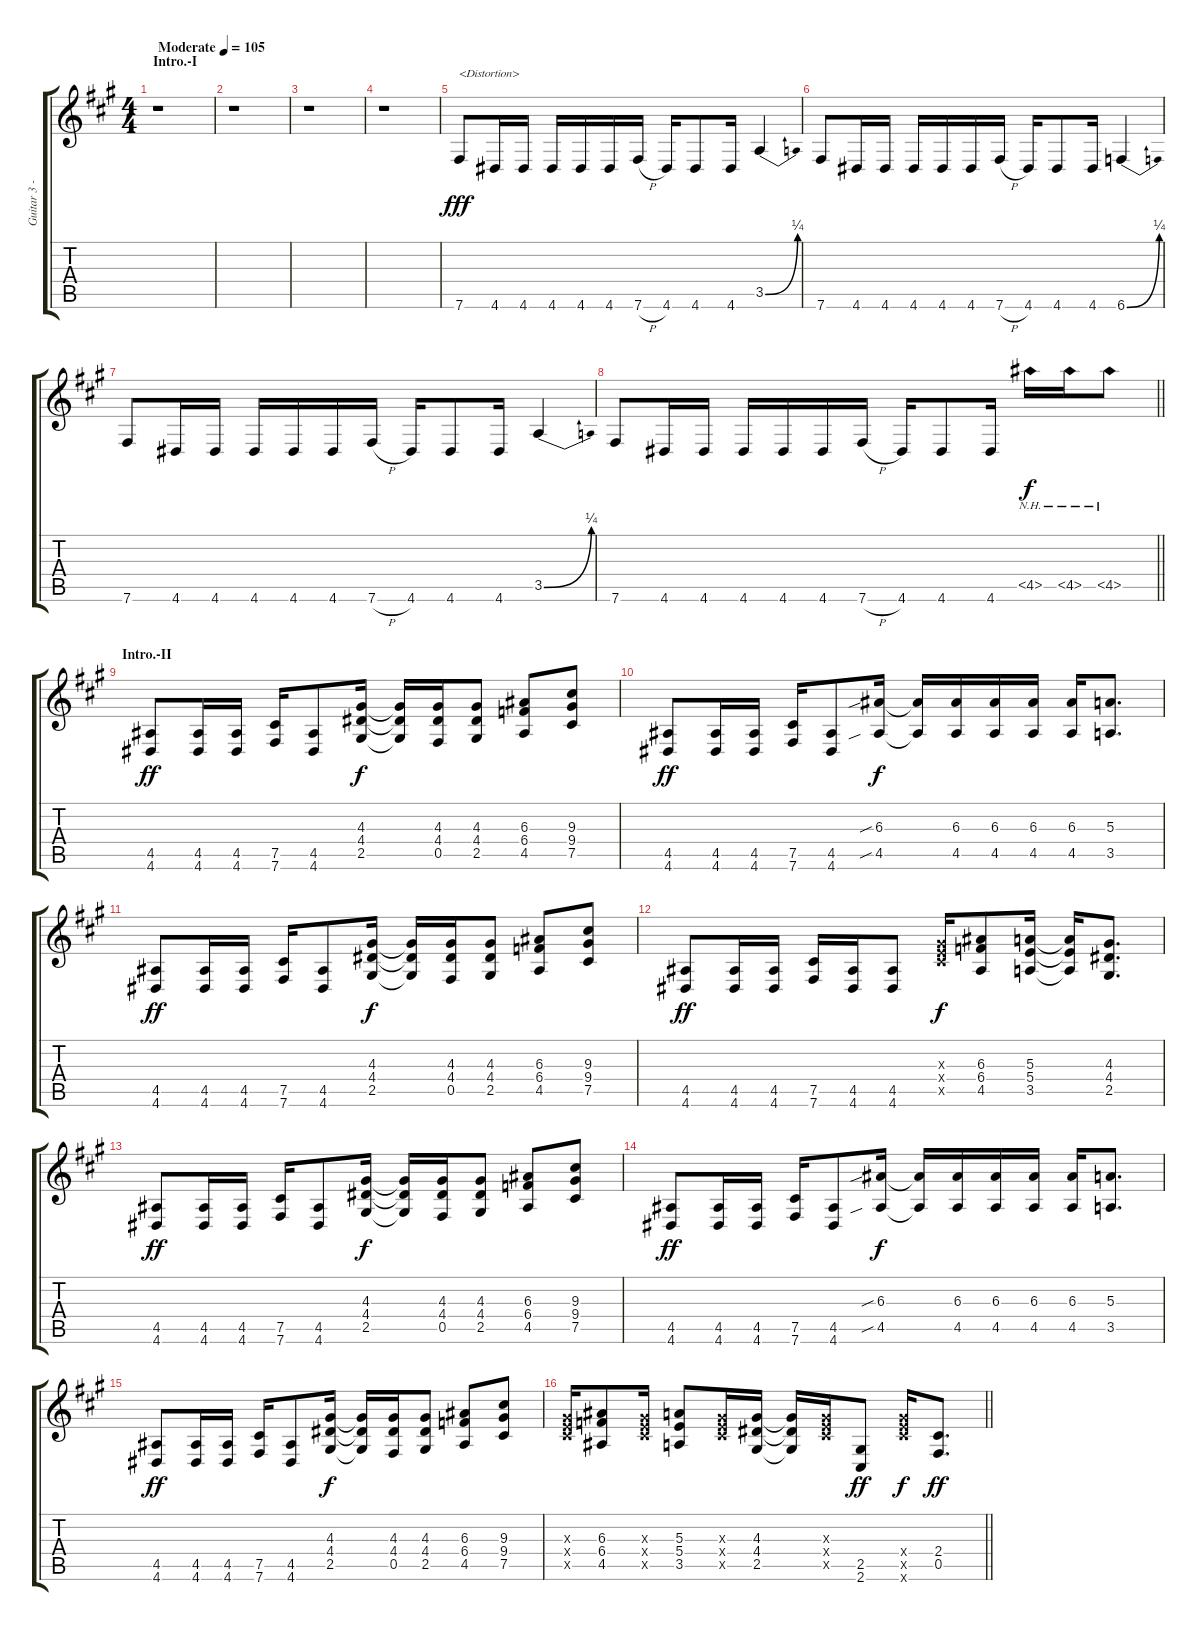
\track ("Guitar 3 - Aoi" "Guitar 3 -") {instrument distortionguitar}
\staff {score tabs}
\tuning (Db4 Ab3 E3 B2 Gb2 B1) {hide}
\ts (4 4)
\section ("" "Intro.-I")
\tempo (105 "Moderate")
\clef g2
\ks a
r.1{dy fff instrument distortionguitar} |
r.1 |
r.1 |
r.1 |
7.6.8{txt "<Distortion>"} 4.6.16 4.6.16 4.6.16 4.6.16 4.6.16 7.6{h}.16 4.6.16 4.6.8 4.6.16 3.5{be (bend 0 0 60 1)}.4 |
7.6.8 4.6.16 4.6.16 4.6.16 4.6.16 4.6.16 7.6{h}.16 4.6.16 4.6.8 4.6.16 6.6{be (bend 0 0 60 1)}.4 |
7.6.8 4.6.16 4.6.16 4.6.16 4.6.16 4.6.16 7.6{h}.16 4.6.16 4.6.8 4.6.16 3.5{be (bend 0 0 60 1)}.4 |
\barLineRight lightlight
7.6.8 4.6.16 4.6.16 4.6.16 4.6.16 4.6.16 7.6{h}.16 4.6.16 4.6.8 4.6.16 4.5{nh}.16{dy f} 4.5{nh}.16 4.5{nh}.8 |
\section ("" "Intro.-II")
(4.5 4.6).8{dy ff} (4.5 4.6).16 (4.5 4.6).16 (7.5 7.6).16 (4.5 4.6).8 (4.3 4.4 2.5).16{dy f} (4.3{t} 4.4{t} 2.5{t}).16 (4.3 4.4 0.5).16 (4.3 4.4 2.5).8 (6.3 6.4 4.5).8 (9.3 9.4 7.5).8 |
(4.5 4.6).8{dy ff} (4.5 4.6).16 (4.5 4.6).16 (7.5 7.6).16 (4.5 4.6).8 (6.3{sib} 4.5{sib}).16{dy f} (6.3{t} 4.5{t}).16 (6.3 4.5).16 (6.3 4.5).16 (6.3 4.5).16 (6.3 4.5).16 (5.3 3.5).8{d} |
(4.5 4.6).8{dy ff} (4.5 4.6).16 (4.5 4.6).16 (7.5 7.6).16 (4.5 4.6).8 (4.3 4.4 2.5).16{dy f} (4.3{t} 4.4{t} 2.5{t}).16 (4.3 4.4 0.5).16 (4.3 4.4 2.5).8 (6.3 6.4 4.5).8 (9.3 9.4 7.5).8 |
(4.5 4.6).8{dy ff} (4.5 4.6).16 (4.5 4.6).16 (7.5 7.6).16 (4.5 4.6).16 (4.5 4.6).8 (4.3{x} 5.4{x} 7.5{x}).16{dy f} (6.3 6.4 4.5).8 (5.3 5.4 3.5).16 (5.3{t} 5.4{t} 3.5{t}).16 (4.3 4.4 2.5).8{d} |
(4.5 4.6).8{dy ff} (4.5 4.6).16 (4.5 4.6).16 (7.5 7.6).16 (4.5 4.6).8 (4.3 4.4 2.5).16{dy f} (4.3{t} 4.4{t} 2.5{t}).16 (4.3 4.4 0.5).16 (4.3 4.4 2.5).8 (6.3 6.4 4.5).8 (9.3 9.4 7.5).8 |
(4.5 4.6).8{dy ff} (4.5 4.6).16 (4.5 4.6).16 (7.5 7.6).16 (4.5 4.6).8 (6.3{sib} 4.5{sib}).16{dy f} (6.3{t} 4.5{t}).16 (6.3 4.5).16 (6.3 4.5).16 (6.3 4.5).16 (6.3 4.5).16 (5.3 3.5).8{d} |
(4.5 4.6).8{dy ff} (4.5 4.6).16 (4.5 4.6).16 (7.5 7.6).16 (4.5 4.6).8 (4.3 4.4 2.5).16{dy f} (4.3{t} 4.4{t} 2.5{t}).16 (4.3 4.4 0.5).16 (4.3 4.4 2.5).8 (6.3 6.4 4.5).8 (9.3 9.4 7.5).8 |
\barLineRight lightlight
(4.3{x} 5.4{x} 7.5{x}).16 (6.3 6.4 4.5).8 (4.3{x} 5.4{x} 7.5{x}).16 (5.3 5.4 3.5).8 (4.3{x} 5.4{x} 7.5{x}).16 (4.3 4.4 2.5).16 (4.3{t} 4.4{t} 2.5{t}).16 (4.3{x} 5.4{x} 7.5{x}).16 (2.5 2.6).8{dy ff} (9.4{x} 10.5{x} 14.6{x}).16{dy f} (2.4 0.5).8{d dy ff}
